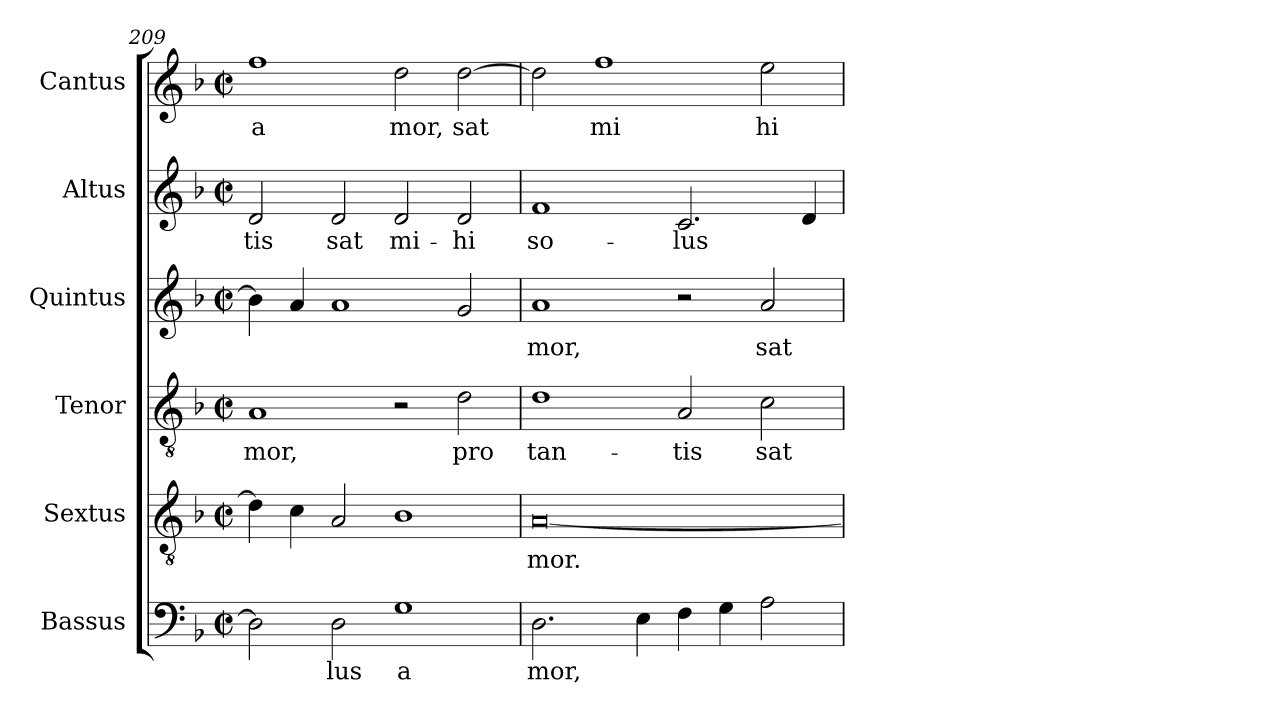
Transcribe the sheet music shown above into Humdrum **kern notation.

**kern	**text	**kern	**text	**kern	**text	**kern	**text	**kern	**text	**kern	**text
*part6	*part6	*part5	*part5	*part4	*part4	*part3	*part3	*part2	*part2	*part1	*part1
*staff6	*staff6	*staff5	*staff5	*staff4	*staff4	*staff3	*staff3	*staff2	*staff2	*staff1	*staff1
*I"Bassus	*	*I"Sextus	*	*I"Tenor	*	*I"Quintus	*	*I"Altus	*	*I"Cantus	*
*I'Bassus	*	*I'Sextus	*	*I'Tenor	*	*I'Quintus	*	*I'Altus	*	*I'Cantus	*
*clefF4	*	*clefGv2	*	*clefGv2	*	*clefG2	*	*clefG2	*	*clefG2	*
*k[b-]	*	*k[b-]	*	*k[b-]	*	*k[b-]	*	*k[b-]	*	*k[b-]	*
*F:	*	*F:	*	*F:	*	*F:	*	*F:	*	*F:	*
*M2/2	*	*M2/2	*	*M2/2	*	*M2/2	*	*M2/2	*	*M2/2	*
*met(c|)	*	*met(c|)	*	*met(c|)	*	*met(c|)	*	*met(c|)	*	*met(c|)	*
=209	=209	=209	=209	=209	=209	=209	=209	=209	=209	=209	=209
!	!	!	!	!	!LO:LY:b:cj	!	!	!	!LO:LY:b:cj	!	!LO:LY:b:cj
2D\]	.	4d\]	.	1A	-mor,	4b-\]	.	2d/	-tis	1ff	a
.	.	4c\	.	.	.	4a/	.	.	.	.	.
!	!LO:LY:b:cj	!	!	!	!	!	!	!	!LO:LY:b:cj	!	!
2D\	lus	2A/	.	.	.	1a	.	2d/	sat	.	.
!	!LO:LY:b:cj	!	!	!	!	!	!	!	!LO:LY:b:cj	!	!LO:LY:b:cj
1G	a	1B-	.	2r	.	.	.	2d/	mi-	2dd\	mor,
!	!	!	!	!	!LO:LY:b:cj	!	!	!	!LO:LY:b:cj	!	!LO:LY:b
.	.	.	.	2d\	pro	2g/	.	2d/	-hi	[>2dd\	sat
=210	=210	=210	=210	=210	=210	=210	=210	=210	=210	=210	=210
!	!LO:LY:b	!	!LO:LY:b	!	!LO:LY:b:cj	!	!LO:LY:b:cj	!	!LO:LY:b:cj	!	!
2.D\	mor,	[<0A	mor.	1d	tan-	1a	mor,	1f	so-	2dd\]	.
!	!	!	!	!	!	!	!	!	!	!	!LO:LY:b:cj
.	.	.	.	.	.	.	.	.	.	1ff	mi
4E\	.	.	.	.	.	.	.	.	.	.	.
!	!	!	!	!	!LO:LY:b:cj	!	!	!	!LO:LY:b	!	!
4F\	.	.	.	2A/	-tis	2r	.	2.c/	-lus	.	.
4G\	.	.	.	.	.	.	.	.	.	.	.
!	!	!	!	!	!LO:LY:b:cj	!	!LO:LY:b:cj	!	!	!	!LO:LY:b:cj
2A\	.	.	.	2c\	sat	2a/	sat	.	.	2ee\	hi
.	.	.	.	.	.	.	.	4d/	.	.	.
=	=	=	=	=	=	=	=	=	=	=	=
*-	*-	*-	*-	*-	*-	*-	*-	*-	*-	*-	*-
